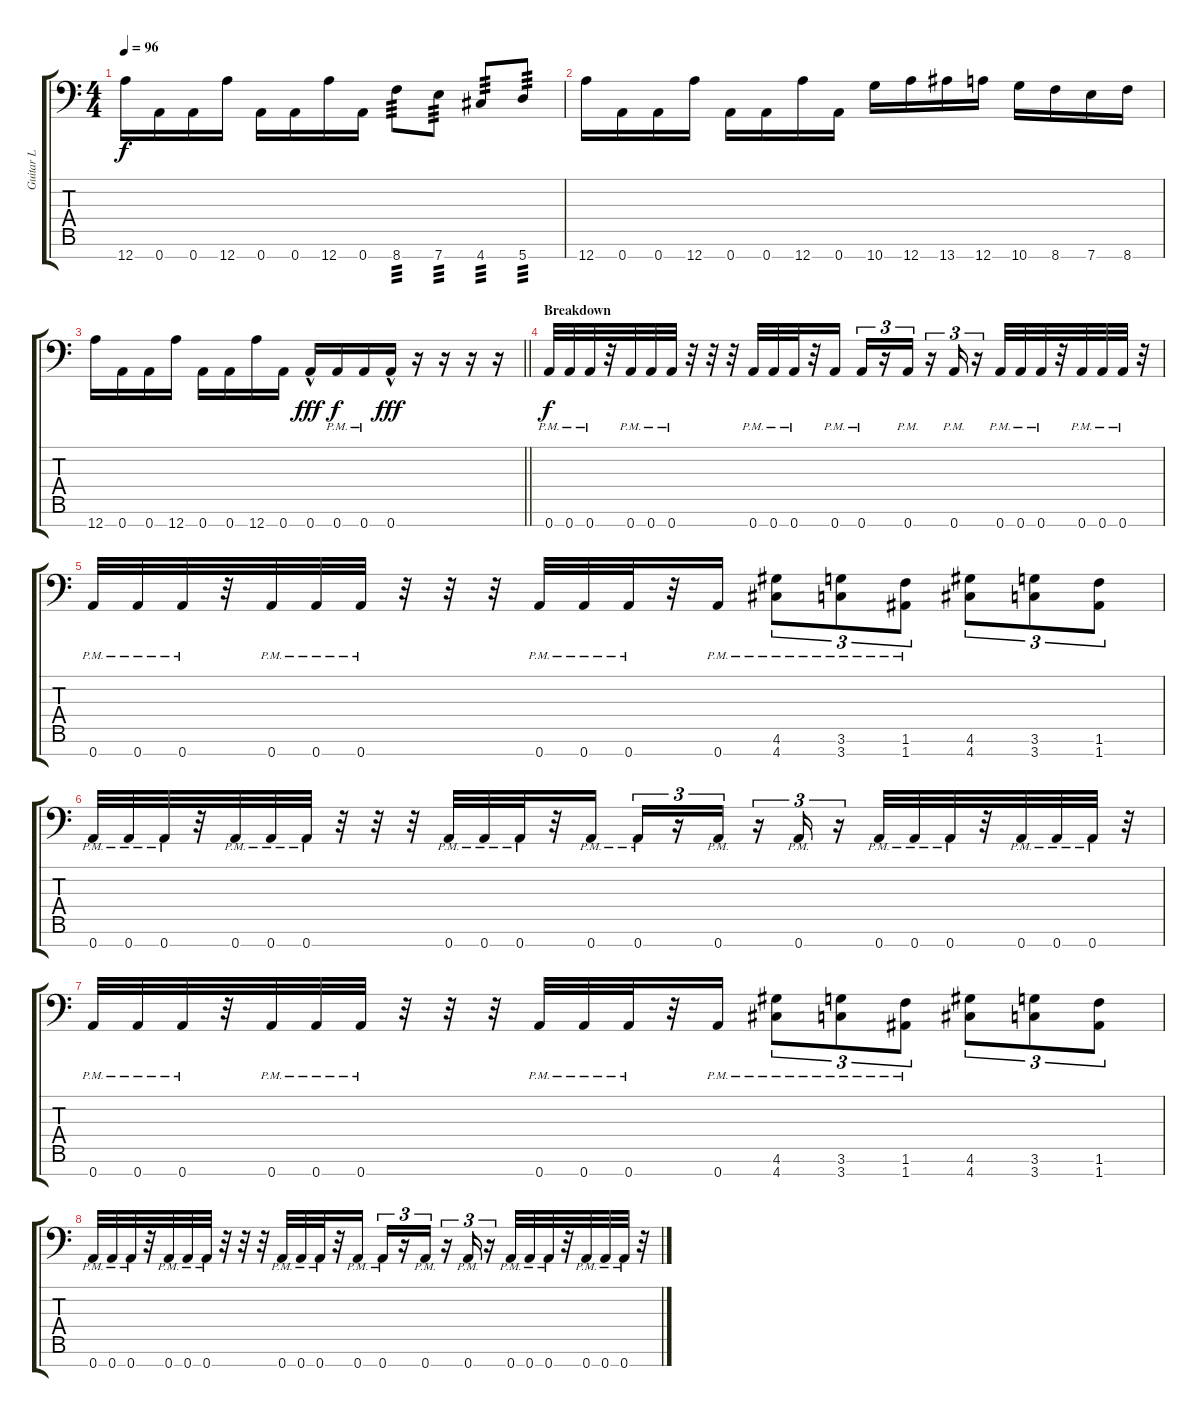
\track ("Guitar L" "Guitar L") {instrument distortionguitar}
\staff {score tabs}
\tuning (E4 B3 G3 D3 A2 E2 A1) {hide}
\ts (4 4)
\tempo 96
\clef f4
\ks c
12.7.16{dy f} 0.7.16 0.7.16 12.7.16 0.7.16 0.7.16 12.7.16 0.7.16 8.7.8{tp 3} 7.7.8{tp 3} 4.7.8{tp 3} 5.7.8{tp 3} |
12.7.16 0.7.16 0.7.16 12.7.16 0.7.16 0.7.16 12.7.16 0.7.16 10.7.16 12.7.16 13.7.16 12.7.16 10.7.16 8.7.16 7.7.16 8.7.16 |
\barLineRight lightlight
12.7.16 0.7.16 0.7.16 12.7.16 0.7.16 0.7.16 12.7.16 0.7.16 0.7{hac}.16{dy fff} 0.7{pm}.16{dy f} 0.7{pm}.16 0.7{hac}.16{dy fff} r.16 r.16 r.16 r.16 |
\section ("" "Breakdown")
0.7{pm}.32{dy f} 0.7{pm}.32 0.7{pm}.32 r.32 0.7{pm}.32 0.7{pm}.32 0.7{pm}.32 r.32 r.32 r.32 0.7{pm}.32 0.7{pm}.32 0.7{pm}.32 r.32 0.7{pm}.16 0.7{pm}.16{tu (3 2)} r.16{tu (3 2)} 0.7{pm}.16{tu (3 2)} r.16{tu (3 2)} 0.7{pm}.16{tu (3 2)} r.16{tu (3 2)} 0.7{pm}.32 0.7{pm}.32 0.7{pm}.32 r.32 0.7{pm}.32 0.7{pm}.32 0.7{pm}.32 r.32 |
0.7{pm}.32 0.7{pm}.32 0.7{pm}.32 r.32 0.7{pm}.32 0.7{pm}.32 0.7{pm}.32 r.32 r.32 r.32 0.7{pm}.32 0.7{pm}.32 0.7{pm}.32 r.32 0.7{pm}.16 (4.6{pm} 4.7{pm}).8{tu (3 2)} (3.6{pm} 3.7{pm}).8{tu (3 2)} (1.6{pm} 1.7{pm}).8{tu (3 2)} (4.6 4.7).8{tu (3 2)} (3.6 3.7).8{tu (3 2)} (1.6 1.7).8{tu (3 2)} |
0.7{pm}.32 0.7{pm}.32 0.7{pm}.32 r.32 0.7{pm}.32 0.7{pm}.32 0.7{pm}.32 r.32 r.32 r.32 0.7{pm}.32 0.7{pm}.32 0.7{pm}.32 r.32 0.7{pm}.16 0.7{pm}.16{tu (3 2)} r.16{tu (3 2)} 0.7{pm}.16{tu (3 2)} r.16{tu (3 2)} 0.7{pm}.16{tu (3 2)} r.16{tu (3 2)} 0.7{pm}.32 0.7{pm}.32 0.7{pm}.32 r.32 0.7{pm}.32 0.7{pm}.32 0.7{pm}.32 r.32 |
0.7{pm}.32 0.7{pm}.32 0.7{pm}.32 r.32 0.7{pm}.32 0.7{pm}.32 0.7{pm}.32 r.32 r.32 r.32 0.7{pm}.32 0.7{pm}.32 0.7{pm}.32 r.32 0.7{pm}.16 (4.6{pm} 4.7{pm}).8{tu (3 2)} (3.6{pm} 3.7{pm}).8{tu (3 2)} (1.6{pm} 1.7{pm}).8{tu (3 2)} (4.6 4.7).8{tu (3 2)} (3.6 3.7).8{tu (3 2)} (1.6 1.7).8{tu (3 2)} |
0.7{pm}.32 0.7{pm}.32 0.7{pm}.32 r.32 0.7{pm}.32 0.7{pm}.32 0.7{pm}.32 r.32 r.32 r.32 0.7{pm}.32 0.7{pm}.32 0.7{pm}.32 r.32 0.7{pm}.16 0.7{pm}.16{tu (3 2)} r.16{tu (3 2)} 0.7{pm}.16{tu (3 2)} r.16{tu (3 2)} 0.7{pm}.16{tu (3 2)} r.16{tu (3 2)} 0.7{pm}.32 0.7{pm}.32 0.7{pm}.32 r.32 0.7{pm}.32 0.7{pm}.32 0.7{pm}.32 r.32
